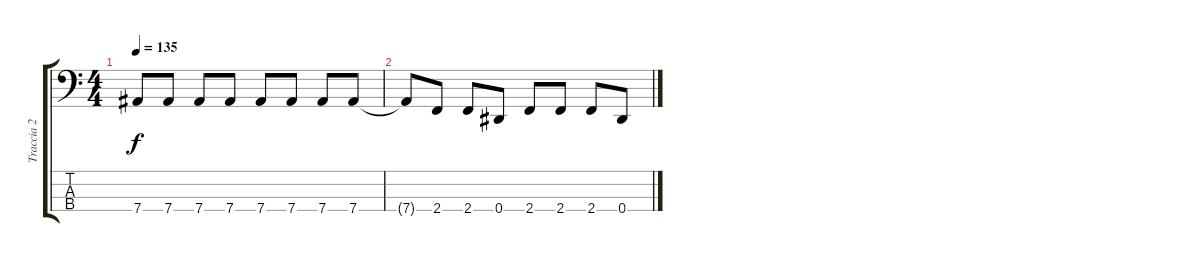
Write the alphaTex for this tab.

\track ("Traccia 2" "Traccia 2") {instrument electricbassfinger}
\staff {score tabs}
\tuning (Gb2 Db2 Ab1 Eb1) {hide}
\ts (4 4)
\tempo 135
\clef f4
\ks c
7.4.8{dy f} 7.4.8 7.4.8 7.4.8 7.4.8 7.4.8 7.4.8 7.4.8 |
7.4{t}.8 2.4.8 2.4.8 0.4.8 2.4.8 2.4.8 2.4.8 0.4.8
